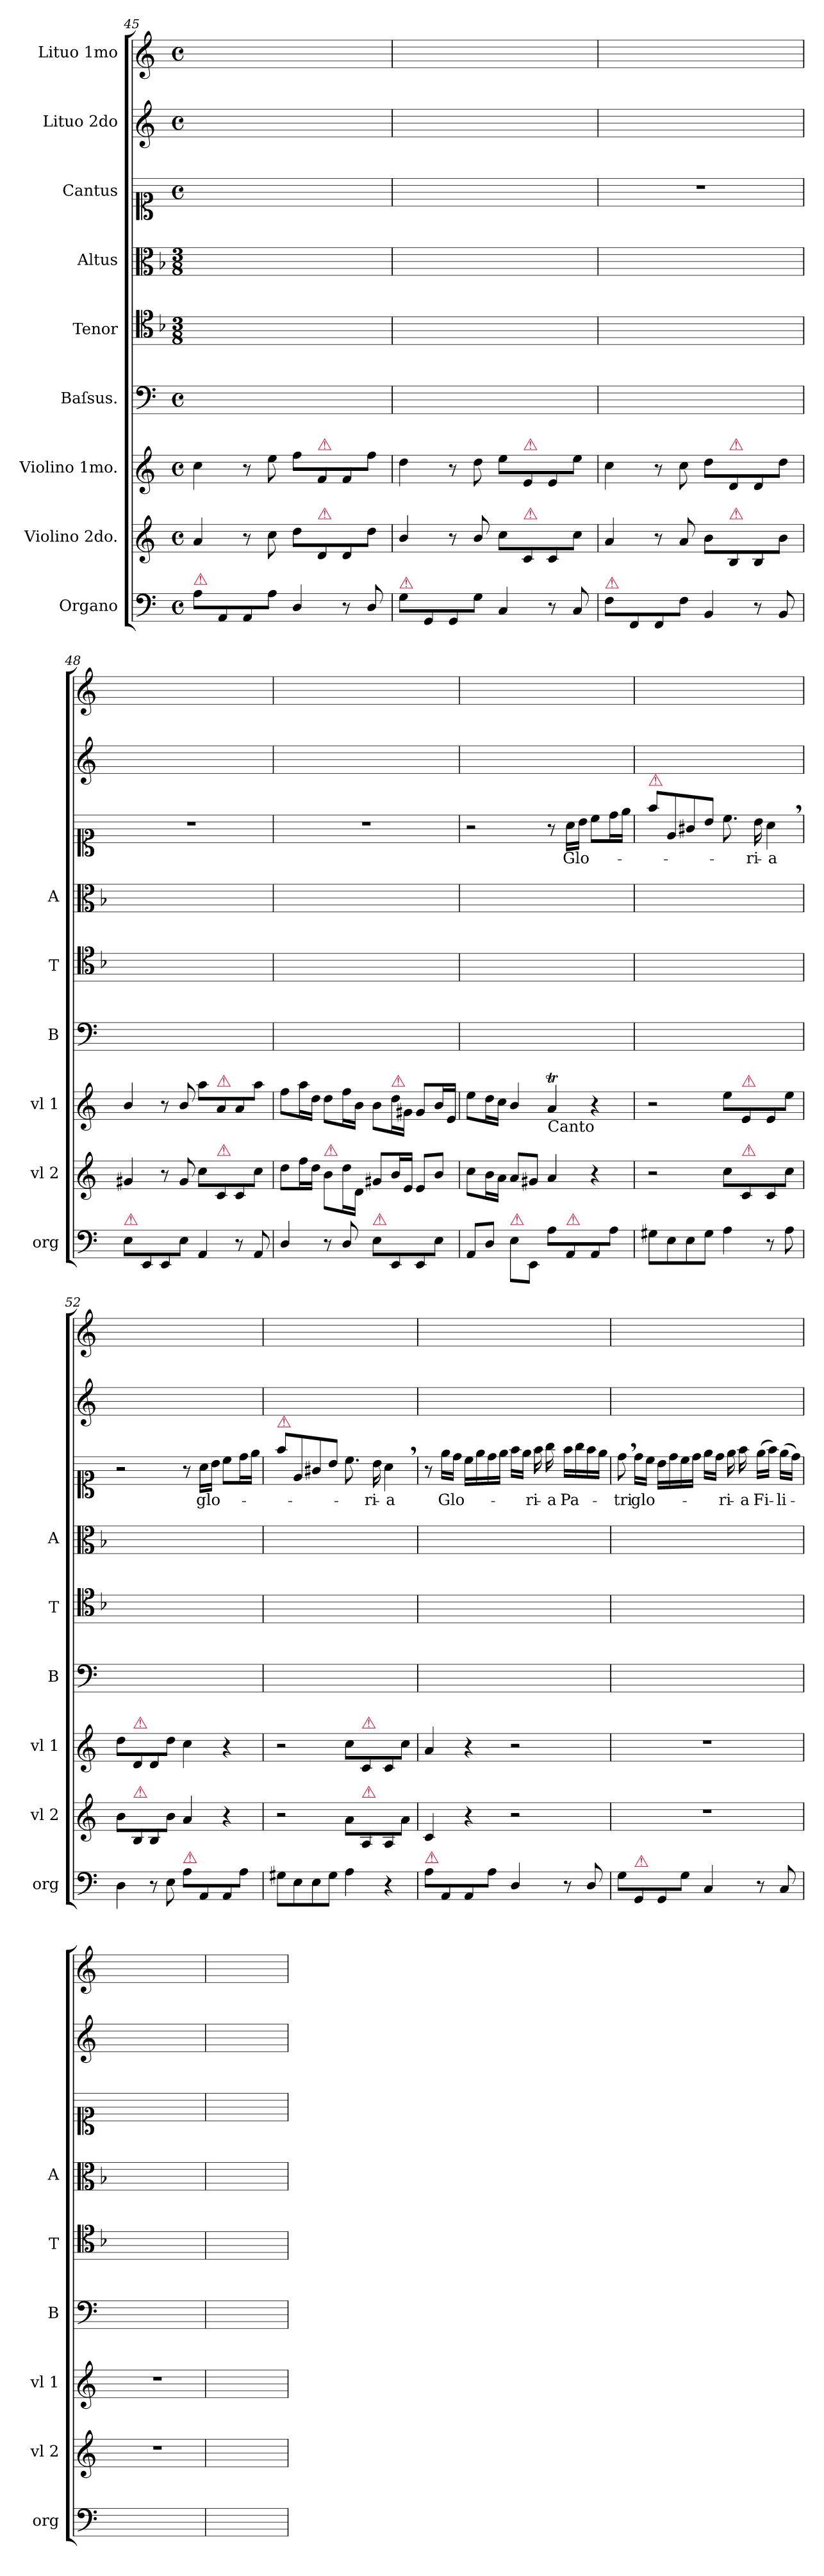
**kern	**kern	**kern	**kern	**kern	**kern	**kern	**text	**kern	**kern
*part9	*part8	*part7	*part6	*part5	*part4	*part3	*part3	*part2	*part1
*staff9	*staff8	*staff7	*staff6	*staff5	*staff4	*staff3	*staff3	*staff2	*staff1
*I"Organo	*I"Violino 2do.	*I"Violino 1mo.	*I"Baſsus.	*I"Tenor	*I"Altus	*I"Cantus	*	*I"Lituo 2do	*I"Lituo 1mo
*I'org	*I'vl 2	*I'vl 1	*I'B	*I'T	*I'A	*	*	*	*
*clefF4	*clefG2	*clefG2	*clefF4	*clefC4	*clefC3	*clefC1	*	*clefG2	*clefG2
*k[]	*k[]	*k[]	*k[]	*k[b-]	*k[b-]	*k[]	*	*k[]	*k[]
*C:	*C:	*C:	*C:	*	*	*C:	*	*C:	*C:
*M4/4	*M4/4	*M4/4	*M4/4	*M3/8	*M3/8	*M4/4	*	*M4/4	*M4/4
*met(c)	*met(c)	*met(c)	*met(c)	*	*	*met(c)	*	*met(c)	*met(c)
=45	=45	=45	=45	=45	=45	=45	=45	=45	=45
!LO:TX:a:color=crimson:t=⚠	!	!	!	!	!	!	!	!	!
8A\L	4a/	4cc\	1ryy	4.ryy	4.ryy	1ryy	.	1ryy	1ryy
8AA/	.	.	.	.	.	.	.	.	.
8AA/	8r	8r	.	.	.	.	.	.	.
8A\J	8cc\	8ee\	.	2ryy	2ryy	.	.	.	.
4D/	8dd\L	8ff\L	.	.	.	.	.	.	.
!	!	!LO:TX:a:color=crimson:t=⚠	!	!	!	!	!	!	!
!	!LO:TX:a:color=crimson:t=⚠	!	!	!	!	!	!	!	!
.	8d/	8f/	.	.	.	.	.	.	.
8r	8d/	8f/	.	.	.	.	.	.	.
8D/	8dd\J	8ff\J	.	8ryy	8ryy	.	.	.	.
=46	=46	=46	=46	=46	=46	=46	=46	=46	=46
!LO:TX:a:color=crimson:t=⚠	!	!	!	!	!	!	!	!	!
8G\L	4b/	4dd\	1ryy	2ryy	2ryy	1ryy	.	1ryy	1ryy
8GG/	.	.	.	.	.	.	.	.	.
8GG/	8r	8r	.	.	.	.	.	.	.
8G\J	8b/	8dd\	.	.	.	.	.	.	.
4C/	8cc\L	8ee\L	.	8ryy	8ryy	.	.	.	.
!	!	!LO:TX:a:color=crimson:t=⚠	!	!	!	!	!	!	!
!	!LO:TX:a:color=crimson:t=⚠	!	!	!	!	!	!	!	!
.	8c/	8e/	.	4.ryy	4.ryy	.	.	.	.
8r	8c/	8e/	.	.	.	.	.	.	.
8C/	8cc\J	8ee\J	.	.	.	.	.	.	.
=47	=47	=47	=47	=47	=47	=47	=47	=47	=47
!LO:TX:a:color=crimson:t=⚠	!	!	!	!	!	!	!	!	!
8F\L	4a/	4cc\	1ryy	2ryy	2ryy	1r	.	1ryy	1ryy
8FF/	.	.	.	.	.	.	.	.	.
8FF/	8r	8r	.	.	.	.	.	.	.
8F\J	8a/	8cc\	.	.	.	.	.	.	.
4BB/	8b\L	8dd\L	.	8ryy	8ryy	.	.	.	.
!	!	!LO:TX:a:color=crimson:t=⚠	!	!	!	!	!	!	!
!	!LO:TX:a:color=crimson:t=⚠	!	!	!	!	!	!	!	!
.	8B/	8d/	.	4.ryy	4.ryy	.	.	.	.
8r	8B/	8d/	.	.	.	.	.	.	.
8BB/	8b\J	8dd\J	.	.	.	.	.	.	.
=48	=48	=48	=48	=48	=48	=48	=48	=48	=48
!LO:TX:a:color=crimson:t=⚠	!	!	!	!	!	!	!	!	!
8E\L	4g#X/	4b/	1ryy	2ryy	2ryy	1r	.	1ryy	1ryy
8EE/	.	.	.	.	.	.	.	.	.
8EE/	8r	8r	.	.	.	.	.	.	.
8E\J	8g#/	8b/	.	.	.	.	.	.	.
4AA/	8cc\L	8aa\L	.	8ryy	8ryy	.	.	.	.
!	!	!LO:TX:a:color=crimson:t=⚠	!	!	!	!	!	!	!
!	!LO:TX:a:color=crimson:t=⚠	!	!	!	!	!	!	!	!
.	8c/	8a/	.	4.ryy	4.ryy	.	.	.	.
8r	8c/	8a/	.	.	.	.	.	.	.
8AA/	8cc\J	8aa\J	.	.	.	.	.	.	.
=49	=49	=49	=49	=49	=49	=49	=49	=49	=49
4D/	8dd\L	8ff\L	1ryy	2ryy	2ryy	1r	.	1ryy	1ryy
.	16ff\L	16aa\L	.	.	.	.	.	.	.
.	16dd\JJ	16dd\JJ	.	.	.	.	.	.	.
!	!LO:TX:a:color=crimson:t=⚠	!	!	!	!	!	!	!	!
8r	8b\L	8dd\L	.	.	.	.	.	.	.
8D/	16dd\L	16ff\L	.	.	.	.	.	.	.
.	16d/JJ	16b\JJ	.	.	.	.	.	.	.
!LO:TX:a:color=crimson:t=⚠	!	!	!	!	!	!	!	!	!
8E\L	8g#X/L	8b\L	.	8ryy	8ryy	.	.	.	.
!	!	!LO:TX:a:color=crimson:t=⚠	!	!	!	!	!	!	!
8EE/	16b/L	16dd\L	.	4.ryy	4.ryy	.	.	.	.
.	16e/JJ	16g#X/JJ	.	.	.	.	.	.	.
8EE/	8e/L	8g#/L	.	.	.	.	.	.	.
8E\J	8b/J	16b/L	.	.	.	.	.	.	.
.	.	16e/JJ	.	.	.	.	.	.	.
=50	=50	=50	=50	=50	=50	=50	=50	=50	=50
8AA/L	8cc\L	8ee\L	1ryy	2ryy	2ryy	2r	.	1ryy	1ryy
8D/J	16b\L	16dd\L	.	.	.	.	.	.	.
.	16a\JJ	16cc\JJ	.	.	.	.	.	.	.
!LO:TX:a:color=crimson:t=⚠	!	!	!	!	!	!	!	!	!
8E\L	8a/L	4b/	.	.	.	.	.	.	.
8EE\J	8g#X/J	.	.	.	.	.	.	.	.
!	!	!LO:TX:b:t=Canto	!	!	!	!	!	!	!
8A\L	4a/	4aT/	.	8ryy	8ryy	8r	.	.	.
!LO:TX:a:color=crimson:t=⚠	!	!	!	!	!	!	!	!	!
8AA/	.	.	.	4.ryy	4.ryy	16a\LL	Glo-	.	.
.	.	.	.	.	.	16b\JJ	.	.	.
8AA/	4r	4r	.	.	.	8cc\L	.	.	.
8A\J	.	.	.	.	.	16dd\L	.	.	.
.	.	.	.	.	.	16ee\JJ	.	.	.
=51	=51	=51	=51	=51	=51	=51	=51	=51	=51
!	!	!	!	!	!	!LO:TX:a:color=crimson:t=⚠	!	!	!
8G#X\L	2r	2r	1ryy	2ryy	2ryy	8ff\L	.	1ryy	1ryy
8E\	.	.	.	.	.	8e/	.	.	.
8E\	.	.	.	.	.	8g#X/	.	.	.
8G#\J	.	.	.	.	.	8b/J	.	.	.
4A\	8cc\L	8ee\L	.	8ryy	8ryy	8.cc\	.	.	.
!	!	!LO:TX:a:color=crimson:t=⚠	!	!	!	!	!	!	!
!	!LO:TX:a:color=crimson:t=⚠	!	!	!	!	!	!	!	!
.	8c/	8e/	.	4.ryy	4.ryy	.	.	.	.
.	.	.	.	.	.	16b\	-ri-	.	.
8r	8c/	8e/	.	.	.	4a,<\	-a	.	.
8A\	8cc\J	8ee\J	.	.	.	.	.	.	.
=52	=52	=52	=52	=52	=52	=52	=52	=52	=52
4D\	8b\L	8dd\L	1ryy	2ryy	2ryy	2r	.	1ryy	1ryy
!	!	!LO:TX:a:color=crimson:t=⚠	!	!	!	!	!	!	!
!	!LO:TX:a:color=crimson:t=⚠	!	!	!	!	!	!	!	!
.	8B/	8d/	.	.	.	.	.	.	.
8r	8B/	8d/	.	.	.	.	.	.	.
8E\	8b\J	8dd\J	.	.	.	.	.	.	.
!LO:TX:a:color=crimson:t=⚠	!	!	!	!	!	!	!	!	!
8A\L	4a/	4cc\	.	8ryy	8ryy	8r	.	.	.
8AA/	.	.	.	4.ryy	4.ryy	16a\LL	glo-	.	.
.	.	.	.	.	.	16b\JJ	.	.	.
8AA/	4r	4r	.	.	.	8cc\L	.	.	.
8A\J	.	.	.	.	.	16dd\L	.	.	.
.	.	.	.	.	.	16ee\JJ	.	.	.
=53	=53	=53	=53	=53	=53	=53	=53	=53	=53
!	!	!	!	!	!	!LO:TX:a:color=crimson:t=⚠	!	!	!
8G#X\L	2r	2r	1ryy	2ryy	2ryy	8ff\L	.	1ryy	1ryy
8E\	.	.	.	.	.	8e/	.	.	.
8E\	.	.	.	.	.	8g#X/	.	.	.
8G#\J	.	.	.	.	.	8b/J	.	.	.
4A\	8a\L	8cc\L	.	8ryy	8ryy	8.cc\	.	.	.
!	!	!LO:TX:a:color=crimson:t=⚠	!	!	!	!	!	!	!
!	!LO:TX:a:color=crimson:t=⚠	!	!	!	!	!	!	!	!
.	8A/	8c/	.	4.ryy	4.ryy	.	.	.	.
.	.	.	.	.	.	16b\	-ri-	.	.
4r	8A/	8c/	.	.	.	4a,<\	-a	.	.
.	8a\J	8cc\J	.	.	.	.	.	.	.
=54	=54	=54	=54	=54	=54	=54	=54	=54	=54
!LO:TX:a:color=crimson:t=⚠	!	!	!	!	!	!	!	!	!
8A\L	4c/	4a/	1ryy	2ryy	2ryy	8r	.	1ryy	1ryy
8AA/	.	.	.	.	.	16ee\LL	Glo-	.	.
.	.	.	.	.	.	16dd\JJ	.	.	.
8AA/	4r	4r	.	.	.	16cc\LL	.	.	.
.	.	.	.	.	.	16ee\	.	.	.
8A\J	.	.	.	.	.	16dd\	.	.	.
.	.	.	.	.	.	16ee\JJ	.	.	.
4D/	2r	2r	.	8ryy	8ryy	16ff\LL	.	.	.
.	.	.	.	.	.	16ee\JJ	.	.	.
.	.	.	.	4.ryy	4.ryy	16ff\	-ri-	.	.
.	.	.	.	.	.	16gg\	-a	.	.
8r	.	.	.	.	.	16ff\LL	Pa-	.	.
.	.	.	.	.	.	16gg\	.	.	.
8D/	.	.	.	.	.	16ff\	.	.	.
.	.	.	.	.	.	16ee\JJ	.	.	.
=55	=55	=55	=55	=55	=55	=55	=55	=55	=55
8G\L	1r	1r	1ryy	2ryy	2ryy	8dd,<\	-tri	1ryy	1ryy
!LO:TX:a:color=crimson:t=⚠	!	!	!	!	!	!	!	!	!
8GG/	.	.	.	.	.	16dd\LL	glo-	.	.
.	.	.	.	.	.	16cc\JJ	.	.	.
8GG/	.	.	.	.	.	16b\LL	.	.	.
.	.	.	.	.	.	16dd\	.	.	.
8G\J	.	.	.	.	.	16cc\	.	.	.
.	.	.	.	.	.	16dd\JJ	.	.	.
4C/	.	.	.	8ryy	8ryy	16ee\LL	.	.	.
.	.	.	.	.	.	16dd\JJ	.	.	.
.	.	.	.	4.ryy	4.ryy	16ee\	-ri-	.	.
.	.	.	.	.	.	16ff\	-a	.	.
8r	.	.	.	.	.	(16ee\LL	Fi-	.	.
.	.	.	.	.	.	16ff\JJ)	.	.	.
8C/	.	.	.	.	.	(16ee\LL	-li-	.	.
.	.	.	.	.	.	16dd\JJ)	.	.	.
=	=	=	=	=	=	=	=	=	=
1ryy	1r	1r	1ryy	4.ryy	4.ryy	1ryy	.	1ryy	1ryy
.	.	.	.	2ryy	2ryy	.	.	.	.
.	.	.	.	8ryy	8ryy	.	.	.	.
=	=	=	=	=	=	=	=	=	=
1ryy	1ryy	1ryy	1ryy	4ryy	4ryy	1ryy	.	1ryy	1ryy
.	.	.	.	2.ryy	2.ryy	.	.	.	.
=	=	=	=	=	=	=	=	=	=
*-	*-	*-	*-	*-	*-	*-	*-	*-	*-
